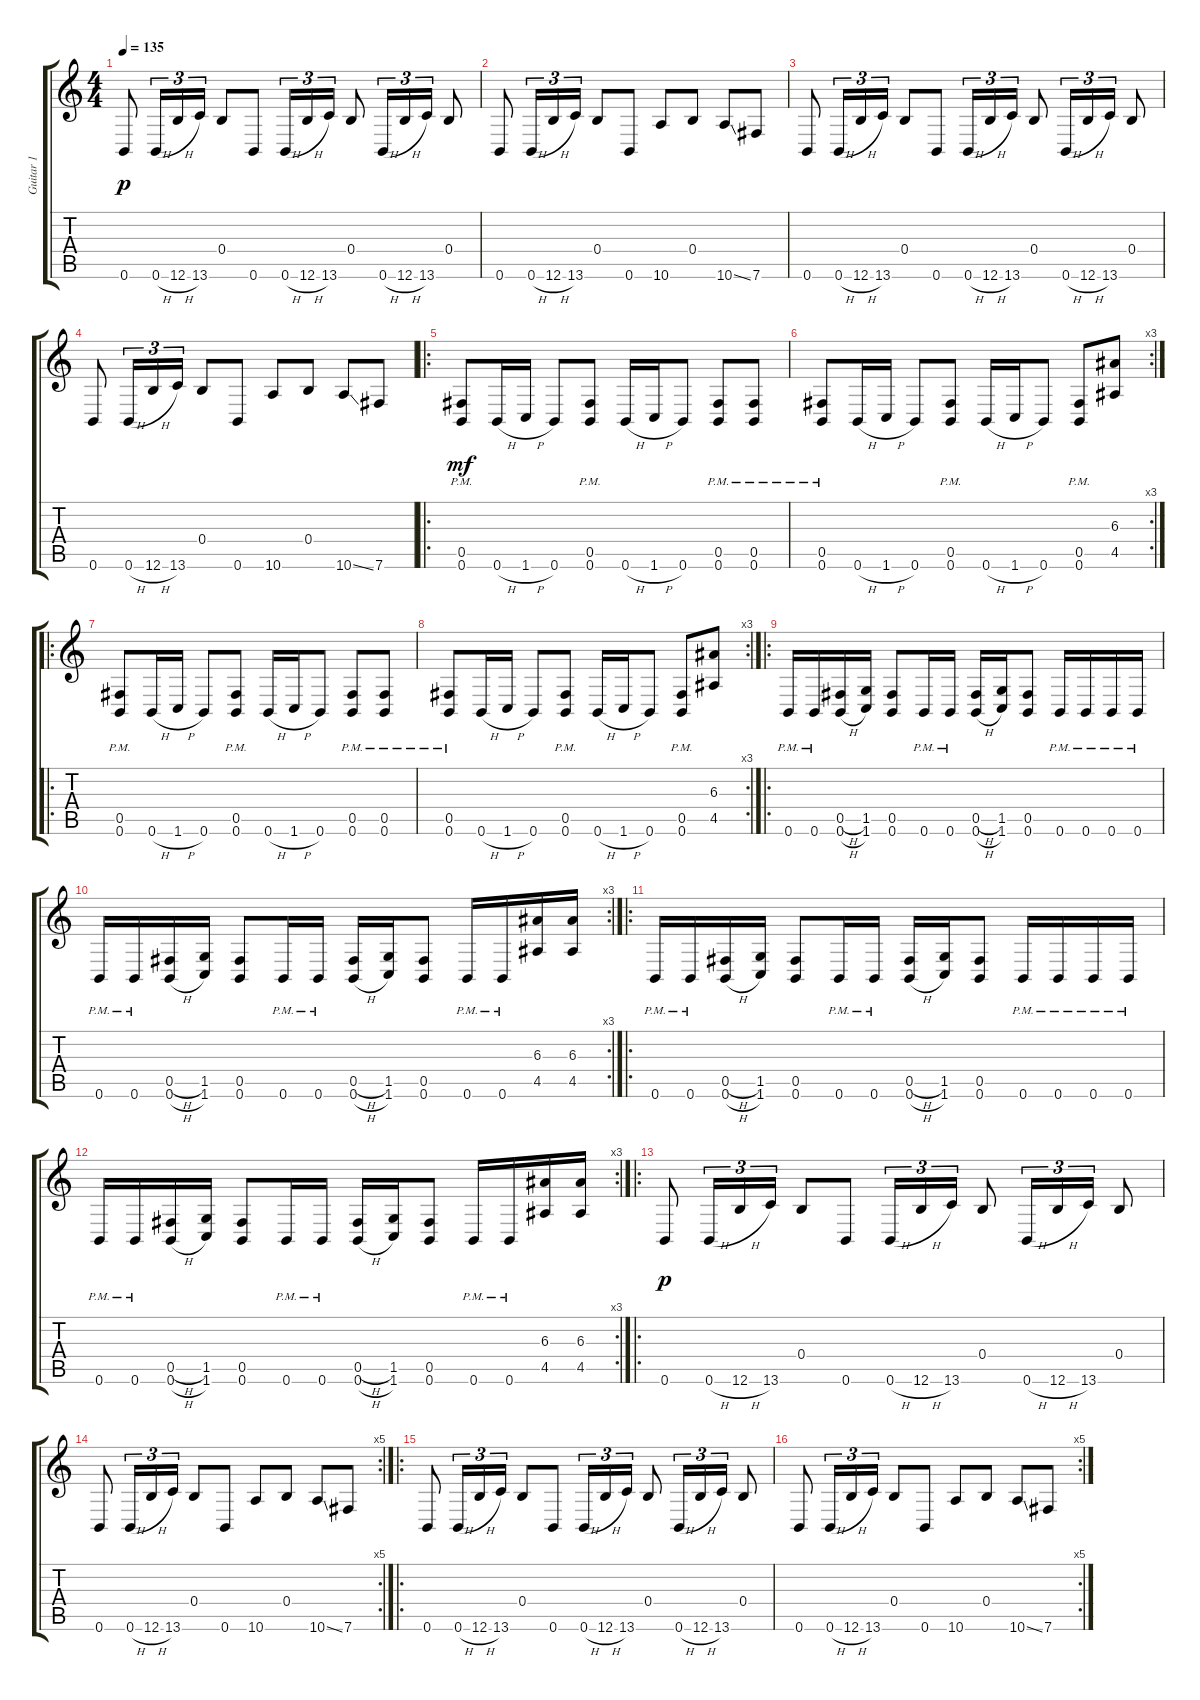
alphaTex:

\track ("Guitar 1" "Guitar 1") {instrument distortionguitar}
\staff {score tabs}
\tuning (Db4 Ab3 E3 B2 Gb2 B1) {hide}
\ts (4 4)
\tempo 135
\clef g2
\ks c
0.6.8{dy p} 0.6{h}.16{tu (3 2)} 12.6{h}.16{tu (3 2)} 13.6.16{tu (3 2)} 0.4.8 0.6.8 0.6{h}.16{tu (3 2)} 12.6{h}.16{tu (3 2)} 13.6.16{tu (3 2)} 0.4.8 0.6{h}.16{tu (3 2)} 12.6{h}.16{tu (3 2)} 13.6.16{tu (3 2)} 0.4.8 |
0.6.8 0.6{h}.16{tu (3 2)} 12.6{h}.16{tu (3 2)} 13.6.16{tu (3 2)} 0.4.8 0.6.8 10.6.8 0.4.8 10.6{ss}.8 7.6.8 |
0.6.8 0.6{h}.16{tu (3 2)} 12.6{h}.16{tu (3 2)} 13.6.16{tu (3 2)} 0.4.8 0.6.8 0.6{h}.16{tu (3 2)} 12.6{h}.16{tu (3 2)} 13.6.16{tu (3 2)} 0.4.8 0.6{h}.16{tu (3 2)} 12.6{h}.16{tu (3 2)} 13.6.16{tu (3 2)} 0.4.8 |
0.6.8 0.6{h}.16{tu (3 2)} 12.6{h}.16{tu (3 2)} 13.6.16{tu (3 2)} 0.4.8 0.6.8 10.6.8 0.4.8 10.6{ss}.8 7.6.8 |
\ro
(0.5{pm} 0.6{pm}).8{dy mf} 0.6{h}.16 1.6{h}.16 0.6.8 (0.5{pm} 0.6{pm}).8 0.6{h}.16 1.6{h}.16 0.6.8 (0.5{pm} 0.6{pm}).8 (0.5{pm} 0.6{pm}).8 |
\rc 3
(0.5{pm} 0.6{pm}).8 0.6{h}.16 1.6{h}.16 0.6.8 (0.5{pm} 0.6{pm}).8 0.6{h}.16 1.6{h}.16 0.6.8 (0.5{pm} 0.6{pm}).8 (6.3 4.5).8 |
\ro
(0.5{pm} 0.6{pm}).8 0.6{h}.16 1.6{h}.16 0.6.8 (0.5{pm} 0.6{pm}).8 0.6{h}.16 1.6{h}.16 0.6.8 (0.5{pm} 0.6{pm}).8 (0.5{pm} 0.6{pm}).8 |
\rc 3
(0.5{pm} 0.6{pm}).8 0.6{h}.16 1.6{h}.16 0.6.8 (0.5{pm} 0.6{pm}).8 0.6{h}.16 1.6{h}.16 0.6.8 (0.5{pm} 0.6{pm}).8 (6.3 4.5).8 |
\ro
0.6{pm}.16 0.6{pm}.16 (0.5{h} 0.6{h}).16 (1.5 1.6).16 (0.5 0.6).8 0.6{pm}.16 0.6{pm}.16 (0.5{h} 0.6{h}).16 (1.5 1.6).16 (0.5 0.6).8 0.6{pm}.16 0.6{pm}.16 0.6{pm}.16 0.6{pm}.16 |
\rc 3
0.6{pm}.16 0.6{pm}.16 (0.5{h} 0.6{h}).16 (1.5 1.6).16 (0.5 0.6).8 0.6{pm}.16 0.6{pm}.16 (0.5{h} 0.6{h}).16 (1.5 1.6).16 (0.5 0.6).8 0.6{pm}.16 0.6{pm}.16 (6.3 4.5).16 (6.3 4.5).16 |
\ro
0.6{pm}.16 0.6{pm}.16 (0.5{h} 0.6{h}).16 (1.5 1.6).16 (0.5 0.6).8 0.6{pm}.16 0.6{pm}.16 (0.5{h} 0.6{h}).16 (1.5 1.6).16 (0.5 0.6).8 0.6{pm}.16 0.6{pm}.16 0.6{pm}.16 0.6{pm}.16 |
\rc 3
0.6{pm}.16 0.6{pm}.16 (0.5{h} 0.6{h}).16 (1.5 1.6).16 (0.5 0.6).8 0.6{pm}.16 0.6{pm}.16 (0.5{h} 0.6{h}).16 (1.5 1.6).16 (0.5 0.6).8 0.6{pm}.16 0.6{pm}.16 (6.3 4.5).16 (6.3 4.5).16 |
\ro
0.6.8{dy p} 0.6{h}.16{tu (3 2)} 12.6{h}.16{tu (3 2)} 13.6.16{tu (3 2)} 0.4.8 0.6.8 0.6{h}.16{tu (3 2)} 12.6{h}.16{tu (3 2)} 13.6.16{tu (3 2)} 0.4.8 0.6{h}.16{tu (3 2)} 12.6{h}.16{tu (3 2)} 13.6.16{tu (3 2)} 0.4.8 |
\rc 5
0.6.8 0.6{h}.16{tu (3 2)} 12.6{h}.16{tu (3 2)} 13.6.16{tu (3 2)} 0.4.8 0.6.8 10.6.8 0.4.8 10.6{ss}.8 7.6.8 |
\ro
0.6.8 0.6{h}.16{tu (3 2)} 12.6{h}.16{tu (3 2)} 13.6.16{tu (3 2)} 0.4.8 0.6.8 0.6{h}.16{tu (3 2)} 12.6{h}.16{tu (3 2)} 13.6.16{tu (3 2)} 0.4.8 0.6{h}.16{tu (3 2)} 12.6{h}.16{tu (3 2)} 13.6.16{tu (3 2)} 0.4.8 |
\rc 5
0.6.8 0.6{h}.16{tu (3 2)} 12.6{h}.16{tu (3 2)} 13.6.16{tu (3 2)} 0.4.8 0.6.8 10.6.8 0.4.8 10.6{ss}.8 7.6.8
